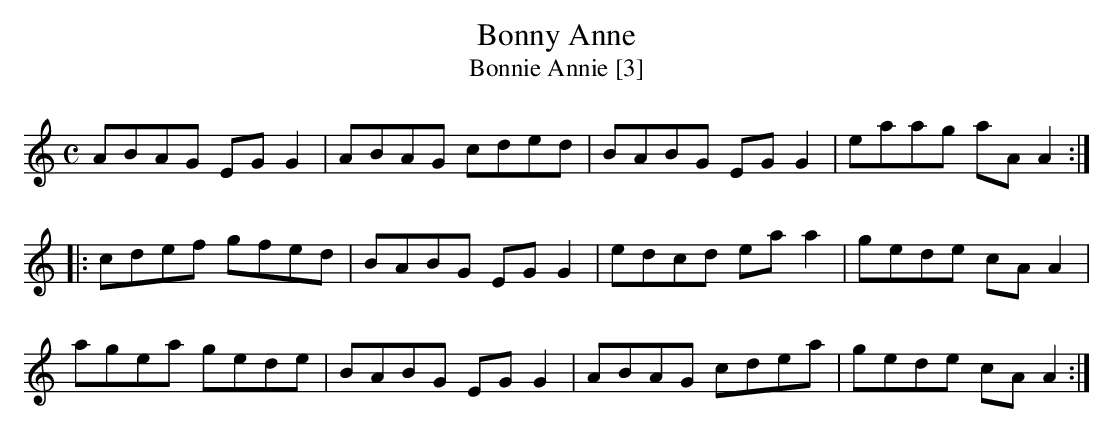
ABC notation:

X:1
T:Bonny Anne
T:Bonnie Annie [3]
M:C
L:1/8
K:Amin
ABAG EG G2|ABAG cded|BABG EG G2|eaag aA A2:|
|:cdef gfed|BABG EG G2|edcd ea a2|gede cA A2|
agea gede|BABG EG G2|ABAG cdea|gede cA A2:|]
